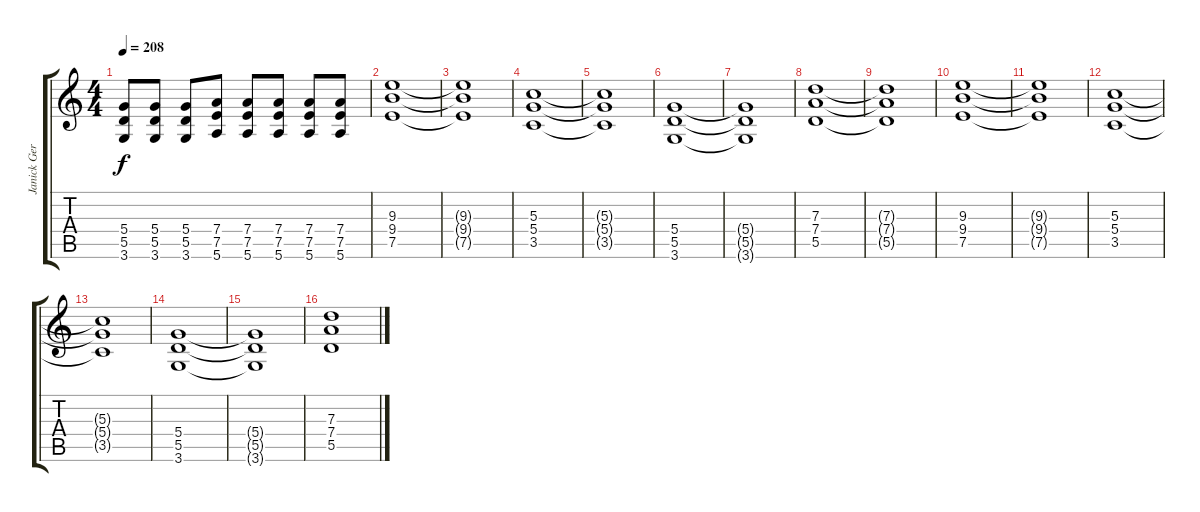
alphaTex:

\track ("Janick Gers" "Janick Ger") {instrument distortionguitar}
\staff {score tabs}
\tuning (E4 B3 G3 D3 A2 E2) {hide}
\ts (4 4)
\tempo 208
\clef g2
\ks c
(5.4 5.5 3.6).8{dy f} (5.4 5.5 3.6).8 (5.4 5.5 3.6).8 (7.4 7.5 5.6).8 (7.4 7.5 5.6).8 (7.4 7.5 5.6).8 (7.4 7.5 5.6).8 (7.4 7.5 5.6).8 |
(9.3 9.4 7.5).1 |
(9.3{t} 9.4{t} 7.5{t}).1 |
(5.3 5.4 3.5).1 |
(5.3{t} 5.4{t} 3.5{t}).1 |
(5.4 5.5 3.6).1 |
(5.4{t} 5.5{t} 3.6{t}).1 |
(7.3 7.4 5.5).1 |
(7.3{t} 7.4{t} 5.5{t}).1 |
(9.3 9.4 7.5).1 |
(9.3{t} 9.4{t} 7.5{t}).1 |
(5.3 5.4 3.5).1 |
(5.3{t} 5.4{t} 3.5{t}).1 |
(5.4 5.5 3.6).1 |
(5.4{t} 5.5{t} 3.6{t}).1 |
(7.3 7.4 5.5).1
